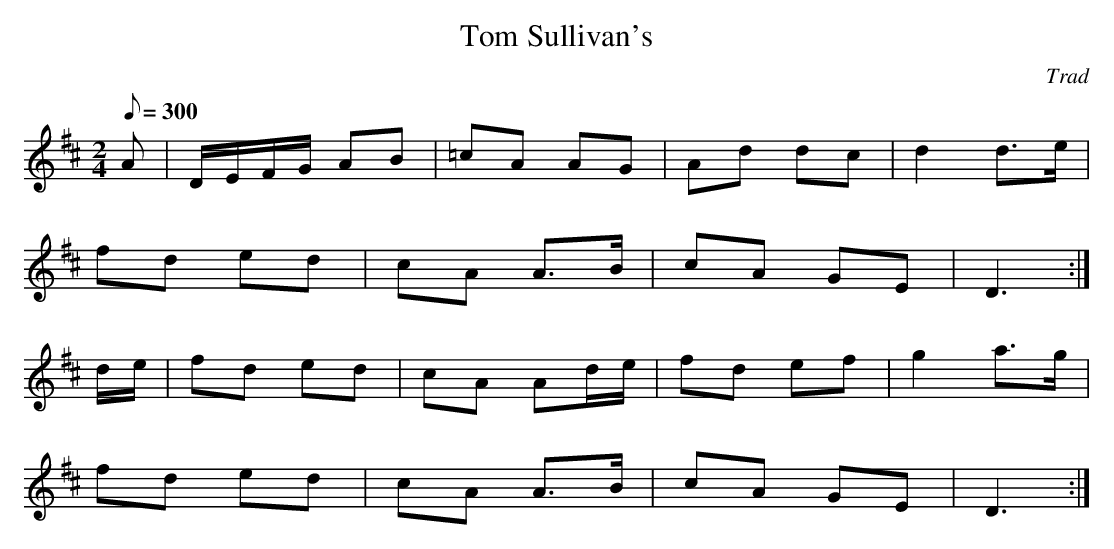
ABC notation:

X:1
T:Tom Sullivan's
M:2/4
L:1/8
Q:300
C:Trad
K:D
A|D/2E/2F/2G/2 AB|=cA AG|Ad dc|d2 d>e|!
fd ed|cA A>B|cA GE|D3:|!
d/2e/2|fd ed|cA Ad/2e/2|fd ef|g2 a>g|!
fd ed|cA A>B|cA GE|D3:|!
